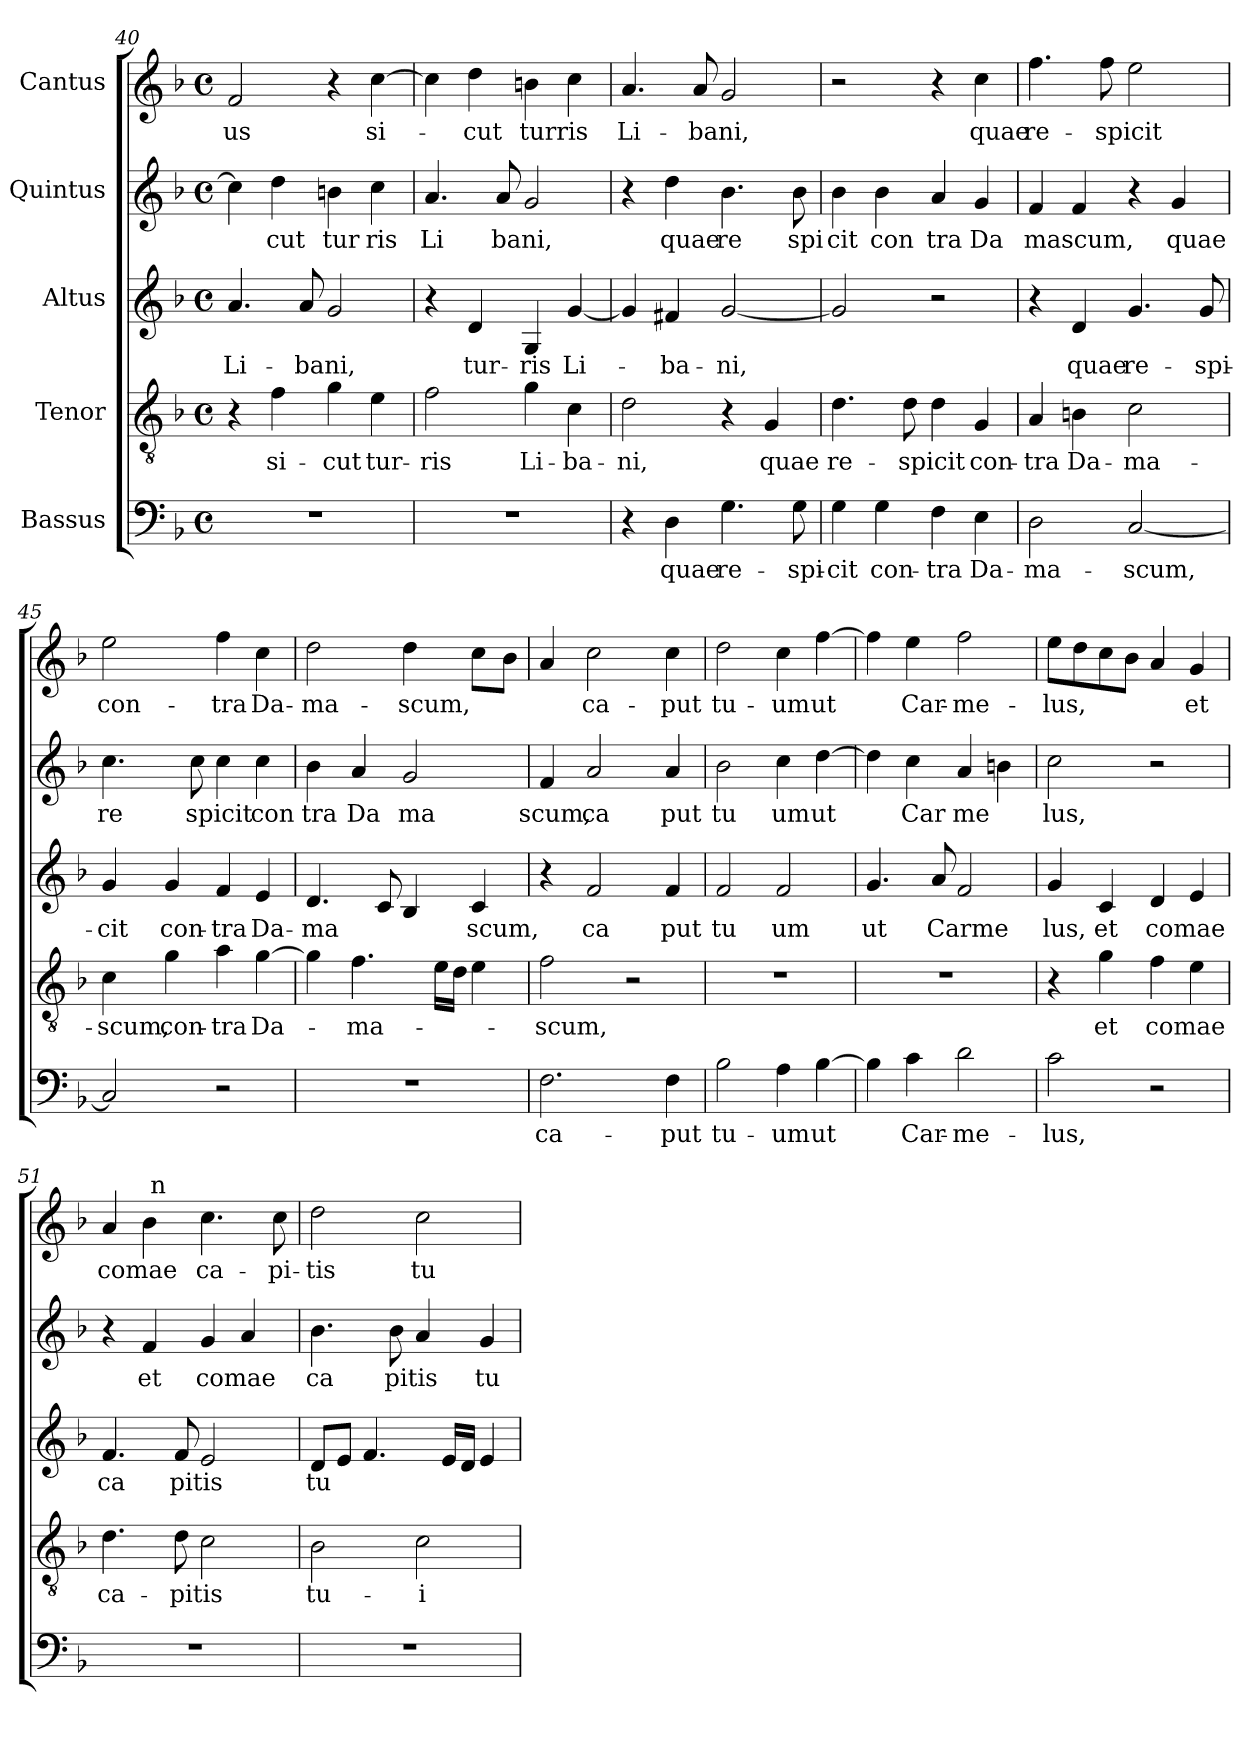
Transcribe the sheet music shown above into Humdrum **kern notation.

**kern	**text	**kern	**text	**kern	**text	**kern	**text	**kern	**text
*part5	*part5	*part4	*part4	*part3	*part3	*part2	*part2	*part1	*part1
*staff5	*staff5	*staff4	*staff4	*staff3	*staff3	*staff2	*staff2	*staff1	*staff1
*I"Bassus	*	*I"Tenor	*	*I"Altus	*	*I"Quintus	*	*I"Cantus	*
*clefF4	*	*clefGv2	*	*clefG2	*	*clefG2	*	*clefG2	*
*k[b-]	*	*k[b-]	*	*k[b-]	*	*k[b-]	*	*k[b-]	*
*F:	*	*F:	*	*F:	*	*F:	*	*F:	*
*M4/4	*	*M4/4	*	*M4/4	*	*M4/4	*	*M4/4	*
*met(c)	*	*met(c)	*	*met(c)	*	*met(c)	*	*met(c)	*
=40	=40	=40	=40	=40	=40	=40	=40	=40	=40
!	!	!	!	!	!LO:LY:b:cj	!	!	!	!LO:LY:b:cj
1r	.	4r	.	4.a/	Li-	4cc\]	.	2f/	-us
!	!	!	!LO:LY:b:cj	!	!	!	!LO:LY:b:cj	!	!
.	.	4f\	si-	.	.	4dd\	cut	.	.
!	!	!	!	!	!LO:LY:b	!	!	!	!
.	.	.	.	8a/	-bani,	.	.	.	.
!	!	!	!LO:LY:b:cj	!	!	!	!LO:LY:b:cj	!	!
.	.	4g\	-cut	2g/	.	4bn\	tur	4r	.
!	!	!	!LO:LY:b:cj	!	!	!	!LO:LY:b:cj	!	!LO:LY:b:cj
.	.	4e\	tur-	.	.	4cc\	ris	[>4cc\	si-
=41	=41	=41	=41	=41	=41	=41	=41	=41	=41
!	!	!	!LO:LY:b:cj	!	!	!	!LO:LY:b:cj	!	!
1r	.	2f\	-ris	4r	.	4.a/	Li	4cc\]	.
!	!	!	!	!	!LO:LY:b:cj	!	!	!	!LO:LY:b:cj
.	.	.	.	4d/	tur-	.	.	4dd\	-cut
!	!	!	!	!	!	!	!LO:LY:b	!	!
.	.	.	.	.	.	8a/	bani,	.	.
!	!	!	!LO:LY:b:cj	!	!LO:LY:b:cj	!	!	!	!LO:LY:b:cj
.	.	4g\	Li-	4G/	-ris	2g/	.	4bn\	turris
!	!	!	!LO:LY:b:cj	!	!LO:LY:b:cj	!	!	!	!
.	.	4c\	-ba-	[<4g/	Li-	.	.	4cc\	.
=42	=42	=42	=42	=42	=42	=42	=42	=42	=42
!	!	!	!LO:LY:b:cj	!	!	!	!	!	!LO:LY:b:cj
4r	.	2d\	-ni,	4g/]	.	4r	.	4.a/	Li-
!	!LO:LY:b:cj	!	!	!	!LO:LY:b:cj	!	!LO:LY:b:cj	!	!
4D\	quae	.	.	4f#X/	-ba-	4dd\	quae	.	.
!	!	!	!	!	!	!	!	!	!LO:LY:b
.	.	.	.	.	.	.	.	8a/	-bani,
!	!LO:LY:b:cj	!	!	!	!LO:LY:b:cj	!	!LO:LY:b:cj	!	!
4.G\	re-	4r	.	[<2g/	-ni,	4.b-\	re	2g/	.
!	!	!	!LO:LY:b:cj	!	!	!	!	!	!
.	.	4G/	quae	.	.	.	.	.	.
!	!LO:LY:b:cj	!	!	!	!	!	!LO:LY:b:cj	!	!
8G\	-spi-	.	.	.	.	8b-\	spi	.	.
=43	=43	=43	=43	=43	=43	=43	=43	=43	=43
!	!LO:LY:b:cj	!	!LO:LY:b:cj	!	!	!	!LO:LY:b:cj	!	!
4G\	-cit	4.d\	re-	2g/]	.	4b-\	cit	2r	.
!	!LO:LY:b:cj	!	!	!	!	!	!LO:LY:b:cj	!	!
4G\	con-	.	.	.	.	4b-\	con	.	.
!	!	!	!LO:LY:b:cj	!	!	!	!	!	!
.	.	8d\	-spicit	.	.	.	.	.	.
!	!LO:LY:b:cj	!	!	!	!	!	!LO:LY:b:cj	!	!
4F\	-tra	4d\	.	2r	.	4a/	tra	4r	.
!	!LO:LY:b:cj	!	!LO:LY:b:cj	!	!	!	!LO:LY:b:cj	!	!LO:LY:b:cj
4E\	Da-	4G/	con-	.	.	4g/	Da	4cc\	quae
=44	=44	=44	=44	=44	=44	=44	=44	=44	=44
!	!LO:LY:b:cj	!	!LO:LY:b:cj	!	!	!	!LO:LY:b	!	!LO:LY:b:cj
2D\	-ma-	4A/	-tra	4r	.	4f/	mascum,	4.ff\	re-
!	!	!	!LO:LY:b:cj	!	!LO:LY:b:cj	!	!	!	!
.	.	4Bn\	Da-	4d/	quae	4f/	.	.	.
!	!	!	!	!	!	!	!	!	!LO:LY:b:cj
.	.	.	.	.	.	.	.	8ff\	-spicit
!	!LO:LY:b	!	!LO:LY:b:cj	!	!LO:LY:b:cj	!	!	!	!
[<2C/	-scum,	2c\	-ma-	4.g/	re-	4r	.	2ee\	.
!	!	!	!	!	!	!	!LO:LY:b:cj	!	!
.	.	.	.	.	.	4g/	quae	.	.
!	!	!	!	!	!LO:LY:b:cj	!	!	!	!
.	.	.	.	8g/	-spi-	.	.	.	.
=45	=45	=45	=45	=45	=45	=45	=45	=45	=45
!	!	!	!LO:LY:b:cj	!	!LO:LY:b:cj	!	!LO:LY:b:cj	!	!LO:LY:b:cj
2C/]	.	4c\	-scum,	4g/	-cit	4.cc\	re	2ee\	con-
!	!	!	!LO:LY:b:cj	!	!LO:LY:b:cj	!	!	!	!
.	.	4g\	con-	4g/	con-	.	.	.	.
!	!	!	!	!	!	!	!LO:LY:b:cj	!	!
.	.	.	.	.	.	8cc\	spicit	.	.
!	!	!	!LO:LY:b:cj	!	!LO:LY:b:cj	!	!	!	!LO:LY:b:cj
2r	.	4a\	-tra	4f/	-tra	4cc\	.	4ff\	-tra
!	!	!	!LO:LY:b	!	!LO:LY:b:cj	!	!LO:LY:b:cj	!	!LO:LY:b:cj
.	.	[>4g\	Da-	4e/	Da-	4cc\	con	4cc\	Da-
!!LO:LB:g=z
=46	=46	=46	=46	=46	=46	=46	=46	=46	=46
!LO:N:vis=1	!	!	!	!	!LO:LY:b	!	!LO:LY:b:cj	!	!LO:LY:b:cj
*	*	*^	*	*	*	*	*	*	*
1r	.	4g\]	64ryy	.	4.d/	-ma	4b-\	tra	2dd\	-ma-
.	.	.	2ryy	.	.	.	.	.	.	.
!	!	!	!	!LO:LY:b	!	!	!	!LO:LY:b:cj	!	!
.	.	4.f\	.	-ma-	.	.	4a/	Da	.	.
.	.	.	.	.	8c/	.	.	.	.	.
!	!	!	!	!	!	!	!	!LO:LY:b:cj	!	!LO:LY:b
.	.	.	.	.	4B-/	.	2g/	ma	4dd\	-scum,
.	.	.	4ryy	.	.	.	.	.	.	.
.	.	16e\L	.	.	.	.	.	.	.	.
.	.	16d\J	.	.	.	.	.	.	.	.
!	!	!	!	!	!	!LO:LY:b:cj	!	!	!	!
.	.	4e\	.	.	4c/	scum,	.	.	8cc\L	.
.	.	.	8...ryy	.	.	.	.	.	.	.
.	.	.	.	.	.	.	.	.	8b-\J	.
=47	=47	=47	=47	=47	=47	=47	=47	=47	=47	=47
!	!LO:LY:b:cj	!	!	!LO:LY:b:cj	!	!	!	!LO:LY:b:cj	!	!
*	*	*v	*v	*	*	*	*	*	*	*
2.F\	ca-	2f\	-scum,	4r	.	4f/	scum,	4a/	.
!	!	!	!	!	!LO:LY:b:cj	!	!LO:LY:b:cj	!	!LO:LY:b:cj
.	.	.	.	2f/	ca	2a/	ca	2cc\	ca-
.	.	2r	.	.	.	.	.	.	.
!	!LO:LY:b:cj	!	!	!	!LO:LY:b:cj	!	!LO:LY:b:cj	!	!LO:LY:b:cj
4F\	-put	.	.	4f/	put	4a/	put	4cc\	-put
=48	=48	=48	=48	=48	=48	=48	=48	=48	=48
!	!LO:LY:b:cj	!	!	!	!LO:LY:b:cj	!	!LO:LY:b:cj	!	!LO:LY:b:cj
2B-\	tu-	1r	.	2f/	tu	2b-\	tu	2dd\	tu-
!	!LO:LY:b:cj	!	!	!	!LO:LY:b:cj	!	!LO:LY:b:cj	!	!LO:LY:b:cj
4A\	-um	.	.	2f/	um	4cc\	um	4cc\	-um
!	!LO:LY:b:cj	!	!	!	!	!	!LO:LY:b:cj	!	!LO:LY:b:cj
[>4B-\	ut	.	.	.	.	[>4dd\	ut	[>4ff\	ut
=49	=49	=49	=49	=49	=49	=49	=49	=49	=49
!	!	!	!	!	!LO:LY:b:cj	!	!	!	!
4B-\]	.	1r	.	4.g/	ut	4dd\]	.	4ff\]	.
!	!LO:LY:b:cj	!	!	!	!	!	!LO:LY:b:cj	!	!LO:LY:b:cj
4c\	Car-	.	.	.	.	4cc\	Car	4ee\	Car-
!	!	!	!	!	!LO:LY:b:cj	!	!	!	!
.	.	.	.	8a/	Carme	.	.	.	.
!	!LO:LY:b:cj	!	!	!	!	!	!LO:LY:b	!	!LO:LY:b:cj
2d\	-me-	.	.	2f/	.	4a/	me	2ff\	-me-
.	.	.	.	.	.	4bn\	.	.	.
=50	=50	=50	=50	=50	=50	=50	=50	=50	=50
!	!LO:LY:b:cj	!	!	!	!LO:LY:b:cj	!	!LO:LY:b:cj	!	!LO:LY:b
2c\	-lus,	4r	.	4g/	lus,	2cc\	lus,	8ee\L	-lus,
.	.	.	.	.	.	.	.	8dd\	.
!	!	!	!LO:LY:b:cj	!	!LO:LY:b:cj	!	!	!	!
.	.	4g\	et	4c/	et	.	.	8cc\	.
.	.	.	.	.	.	.	.	8b-\J	.
!	!	!	!LO:LY:b	!	!LO:LY:b	!	!	!	!
2r	.	4f\	comae	4d/	comae	2r	.	4a/	.
!	!	!	!	!	!	!	!	!	!LO:LY:b:cj
.	.	4e\	.	4e/	.	.	.	4g/	et
=51	=51	=51	=51	=51	=51	=51	=51	=51	=51
!	!	!	!LO:LY:b:cj	!	!LO:LY:b:cj	!	!	!	!LO:LY:b
*	*	*	*	*	*	*	*	*^	*
1r	.	4.d\	ca-	4.f/	ca	4r	.	4a/	4ryy	comae
!	!	!	!	!	!	!	!LO:LY:b:cj	!	!	!
.	.	.	.	.	.	4f/	et	4b-\	64ryy	.
!	!	!	!	!	!	!	!	!	!LO:TX:a:t=n	!
.	.	.	.	.	.	.	.	.	2ryy	.
!	!	!	!LO:LY:b	!	!LO:LY:b	!	!	!	!	!
.	.	8d\	-pitis	8f/	pitis	.	.	.	.	.
!	!	!	!	!	!	!	!LO:LY:b	!	!	!LO:LY:b:cj
.	.	2c\	.	2e/	.	4g/	comae	4.cc\	.	ca-
.	.	.	.	.	.	4a/	.	.	.	.
.	.	.	.	.	.	.	.	.	8...ryy	.
!	!	!	!	!	!	!	!	!	!	!LO:LY:b:cj
.	.	.	.	.	.	.	.	8cc\	.	-pi-
=52	=52	=52	=52	=52	=52	=52	=52	=52	=52	=52
!LO:N:vis=1	!	!	!LO:LY:b:cj	!	!LO:LY:b:cj	!	!LO:LY:b:cj	!	!	!LO:LY:b:cj
*	*	*	*	*	*	*	*	*v	*v	*
1r	.	2B-\	tu-	8d/L	tu	4.b-\	ca	2dd\	-tis
.	.	.	.	8e/J	.	.	.	.	.
.	.	.	.	4.f/	.	.	.	.	.
!	!	!	!	!	!	!	!LO:LY:b	!	!
.	.	.	.	.	.	8b-\	pitis	.	.
!	!	!	!LO:LY:b:rj	!	!	!	!	!	!LO:LY:b:cj
.	.	2c\	-i	.	.	4a/	.	2cc\	tu-
.	.	.	.	16e/L	.	.	.	.	.
.	.	.	.	16d/J	.	.	.	.	.
!	!	!	!	!	!	!	!LO:LY:b:cj	!	!
.	.	.	.	4e/	.	4g/	tu	.	.
=	=	=	=	=	=	=	=	=	=
*-	*-	*-	*-	*-	*-	*-	*-	*-	*-
